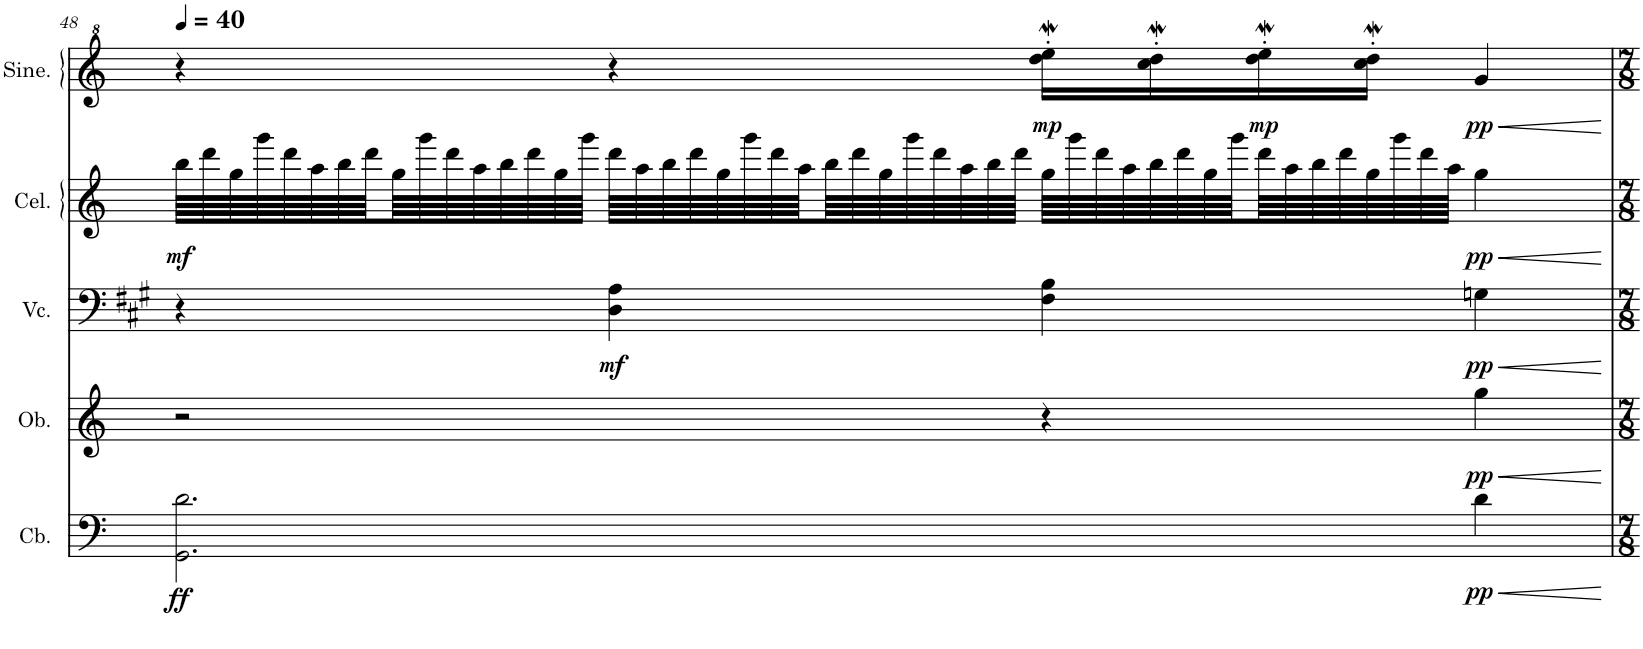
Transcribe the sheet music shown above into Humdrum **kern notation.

**kern	**dynam	**kern	**dynam	**kern	**dynam	**kern	**dynam	**kern	**dynam
*part5	*part5	*part4	*part4	*part3	*part3	*part2	*part2	*part1	*part1
*staff5	*staff5	*staff4	*staff4	*staff3	*staff3	*staff2	*staff2	*staff1	*staff1
*I"Contrabass	*	*I"Oboe	*	*I"Violoncello	*	*I"Celesta	*	*I"Sine Synthesiser	*
*I'Cb.	*	*I'Ob.	*	*I'Vc.	*	*I'Cel.	*	*I'Sine.	*
!!LO:PB:g=z
*clefF4	*	*clefG2	*	*clefF4	*	*clefG2	*	*clefG^2	*
*Trd7c12	*	*	*	*	*	*Trd-7c-12	*	*	*
*k[]	*	*k[]	*	*k[f#c#g#]	*	*k[]	*	*k[]	*
*M4/4	*	*M4/4	*	*M4/4	*	*M4/4	*	*M4/4	*
*MM40	*	*MM40	*	*MM40	*	*MM40	*	*MM40	*
=48	=48	=48	=48	=48	=48	=48	=48	=48	=48
!	!LO:DY:b	!	!	!	!	!	!LO:DY:b	!	!
2.GG\ 2.d\	ff	2r	.	4r	.	64bb\LLLL	mf	4r	.
.	.	.	.	.	.	64ddd\	.	.	.
.	.	.	.	.	.	64gg\	.	.	.
.	.	.	.	.	.	64ggg\	.	.	.
.	.	.	.	.	.	64ddd\	.	.	.
.	.	.	.	.	.	64aa\	.	.	.
.	.	.	.	.	.	64bb\	.	.	.
.	.	.	.	.	.	64ddd\	.	.	.
.	.	.	.	.	.	64gg\	.	.	.
.	.	.	.	.	.	64ggg\	.	.	.
.	.	.	.	.	.	64ddd\	.	.	.
.	.	.	.	.	.	64aa\	.	.	.
.	.	.	.	.	.	64bb\	.	.	.
.	.	.	.	.	.	64ddd\	.	.	.
.	.	.	.	.	.	64gg\	.	.	.
.	.	.	.	.	.	64ggg\JJJJ	.	.	.
!	!	!	!	!	!LO:DY:b	!	!	!	!
.	.	.	.	4D\ 4A\	mf	64ddd\LLLL	.	4r	.
.	.	.	.	.	.	64aa\	.	.	.
.	.	.	.	.	.	64bb\	.	.	.
.	.	.	.	.	.	64ddd\	.	.	.
.	.	.	.	.	.	64gg\	.	.	.
.	.	.	.	.	.	64ggg\	.	.	.
.	.	.	.	.	.	64ddd\	.	.	.
.	.	.	.	.	.	64aa\	.	.	.
.	.	.	.	.	.	64bb\	.	.	.
.	.	.	.	.	.	64ddd\	.	.	.
.	.	.	.	.	.	64gg\	.	.	.
.	.	.	.	.	.	64ggg\	.	.	.
.	.	.	.	.	.	64ddd\	.	.	.
.	.	.	.	.	.	64aa\	.	.	.
.	.	.	.	.	.	64bb\	.	.	.
.	.	.	.	.	.	64ddd\JJJJ	.	.	.
!	!	!	!	!	!	!	!	!	!LO:DY:b
.	.	4r	.	4F#\ 4B\	.	64gg\LLLL	.	16ddd\t' 16eee\t'LL	mp
.	.	.	.	.	.	64ggg\	.	.	.
.	.	.	.	.	.	64ddd\	.	.	.
.	.	.	.	.	.	64aa\	.	.	.
.	.	.	.	.	.	64bb\	.	16ccc\t' 16ddd\t'	.
.	.	.	.	.	.	64ddd\	.	.	.
.	.	.	.	.	.	64gg\	.	.	.
.	.	.	.	.	.	64ggg\	.	.	.
!	!	!	!	!	!	!	!	!	!LO:DY:b
.	.	.	.	.	.	64ddd\	.	16ddd\t' 16eee\t'	mp
.	.	.	.	.	.	64aa\	.	.	.
.	.	.	.	.	.	64bb\	.	.	.
.	.	.	.	.	.	64ddd\	.	.	.
.	.	.	.	.	.	64gg\	.	16ccc\t' 16ddd\t'JJ	.
.	.	.	.	.	.	64ggg\	.	.	.
.	.	.	.	.	.	64ddd\	.	.	.
.	.	.	.	.	.	64aa\JJJJ	.	.	.
!	!LO:HP:b	!	!LO:HP:b	!	!LO:HP:b	!	!LO:HP:b	!	!LO:HP:b
!	!LO:DY:n=1:b	!	!LO:DY:n=1:b	!	!LO:DY:n=1:b	!	!LO:DY:n=1:b	!	!LO:DY:n=1:b
4d\	< pp	4gg\	< pp	4Gn\	< pp	4gg\	< pp	4gg/	< pp
.	[	.	[	.	[	.	[	.	[
=	=	=	=	=	=	=	=	=	=
*-	*-	*-	*-	*-	*-	*-	*-	*-	*-
